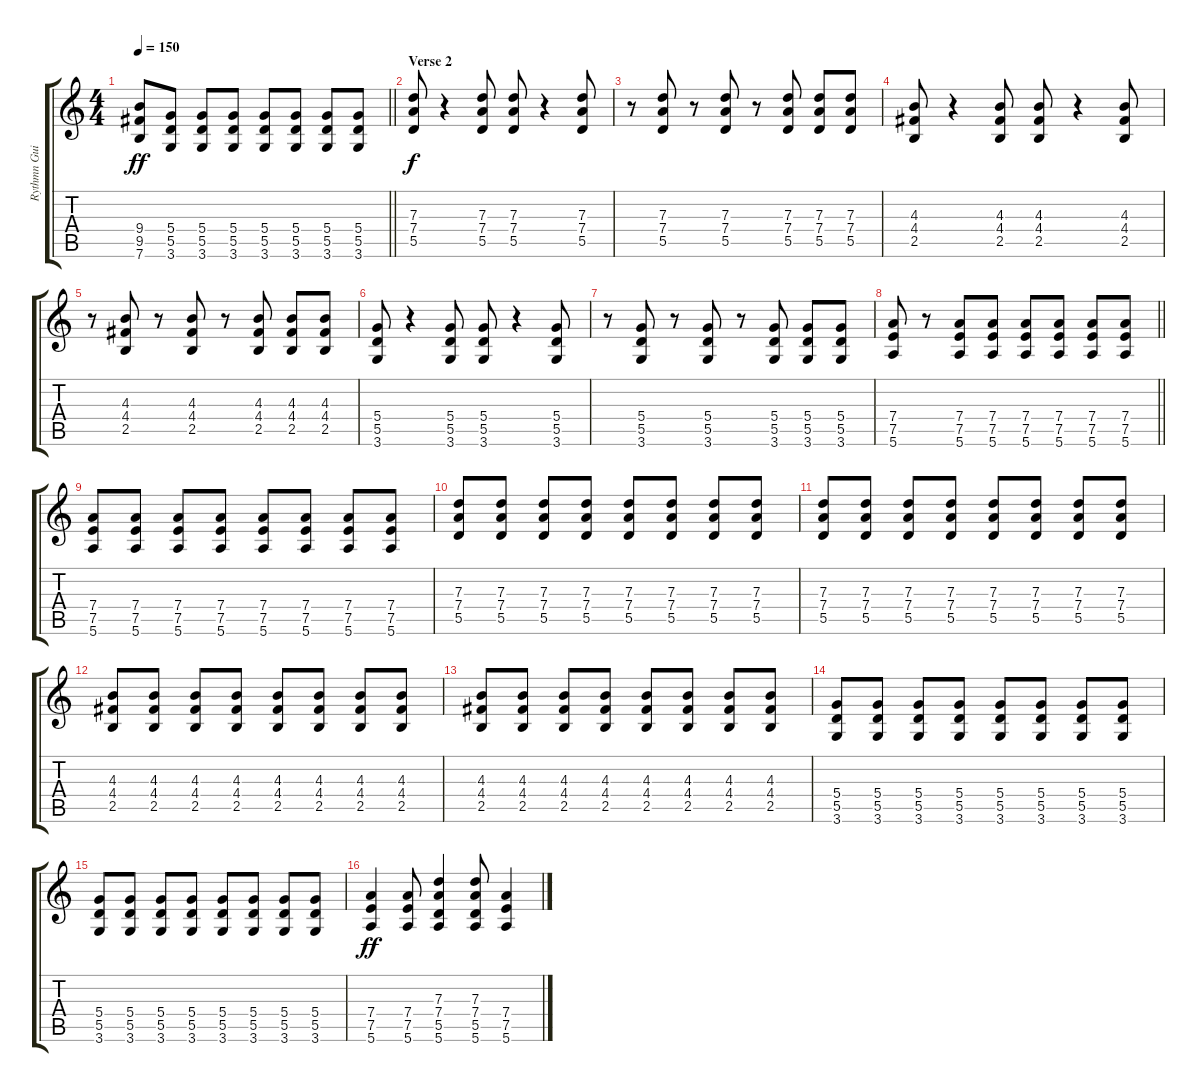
\track ("Rythmn Guitar" "Rythmn Gui") {instrument acousticguitarnylon}
\staff {score tabs}
\tuning (E4 B3 G3 D3 A2 E2) {hide}
\ts (4 4)
\tempo 150
\clef g2
\barLineRight lightlight
\ks c
(9.4 9.5 7.6).8{dy ff} (5.4 5.5 3.6).8 (5.4 5.5 3.6).8 (5.4 5.5 3.6).8 (5.4 5.5 3.6).8 (5.4 5.5 3.6).8 (5.4 5.5 3.6).8 (5.4 5.5 3.6).8 |
\section ("" "Verse 2")
(7.3 7.4 5.5).8{dy f} r.4 (7.3 7.4 5.5).8 (7.3 7.4 5.5).8 r.4 (7.3 7.4 5.5).8 |
r.8 (7.3 7.4 5.5).8 r.8 (7.3 7.4 5.5).8 r.8 (7.3 7.4 5.5).8 (7.3 7.4 5.5).8 (7.3 7.4 5.5).8 |
(4.3 4.4 2.5).8 r.4 (4.3 4.4 2.5).8 (4.3 4.4 2.5).8 r.4 (4.3 4.4 2.5).8 |
r.8 (4.3 4.4 2.5).8 r.8 (4.3 4.4 2.5).8 r.8 (4.3 4.4 2.5).8 (4.3 4.4 2.5).8 (4.3 4.4 2.5).8 |
(5.4 5.5 3.6).8 r.4 (5.4 5.5 3.6).8 (5.4 5.5 3.6).8 r.4 (5.4 5.5 3.6).8 |
r.8 (5.4 5.5 3.6).8 r.8 (5.4 5.5 3.6).8 r.8 (5.4 5.5 3.6).8 (5.4 5.5 3.6).8 (5.4 5.5 3.6).8 |
\barLineRight lightlight
(7.4 7.5 5.6).8 r.8 (7.4 7.5 5.6).8 (7.4 7.5 5.6).8 (7.4 7.5 5.6).8 (7.4 7.5 5.6).8 (7.4 7.5 5.6).8 (7.4 7.5 5.6).8 |
(7.4 7.5 5.6).8 (7.4 7.5 5.6).8 (7.4 7.5 5.6).8 (7.4 7.5 5.6).8 (7.4 7.5 5.6).8 (7.4 7.5 5.6).8 (7.4 7.5 5.6).8 (7.4 7.5 5.6).8 |
(7.3 7.4 5.5).8 (7.3 7.4 5.5).8 (7.3 7.4 5.5).8 (7.3 7.4 5.5).8 (7.3 7.4 5.5).8 (7.3 7.4 5.5).8 (7.3 7.4 5.5).8 (7.3 7.4 5.5).8 |
(7.3 7.4 5.5).8 (7.3 7.4 5.5).8 (7.3 7.4 5.5).8 (7.3 7.4 5.5).8 (7.3 7.4 5.5).8 (7.3 7.4 5.5).8 (7.3 7.4 5.5).8 (7.3 7.4 5.5).8 |
(4.3 4.4 2.5).8 (4.3 4.4 2.5).8 (4.3 4.4 2.5).8 (4.3 4.4 2.5).8 (4.3 4.4 2.5).8 (4.3 4.4 2.5).8 (4.3 4.4 2.5).8 (4.3 4.4 2.5).8 |
(4.3 4.4 2.5).8 (4.3 4.4 2.5).8 (4.3 4.4 2.5).8 (4.3 4.4 2.5).8 (4.3 4.4 2.5).8 (4.3 4.4 2.5).8 (4.3 4.4 2.5).8 (4.3 4.4 2.5).8 |
(5.4 5.5 3.6).8 (5.4 5.5 3.6).8 (5.4 5.5 3.6).8 (5.4 5.5 3.6).8 (5.4 5.5 3.6).8 (5.4 5.5 3.6).8 (5.4 5.5 3.6).8 (5.4 5.5 3.6).8 |
(5.4 5.5 3.6).8 (5.4 5.5 3.6).8 (5.4 5.5 3.6).8 (5.4 5.5 3.6).8 (5.4 5.5 3.6).8 (5.4 5.5 3.6).8 (5.4 5.5 3.6).8 (5.4 5.5 3.6).8 |
(7.4 7.5 5.6).4{dy ff} (7.4 7.5 5.6).8 (7.3 7.4 5.5 5.6).4 (7.3 7.4 5.5 5.6).8 (7.4 7.5 5.6).4
